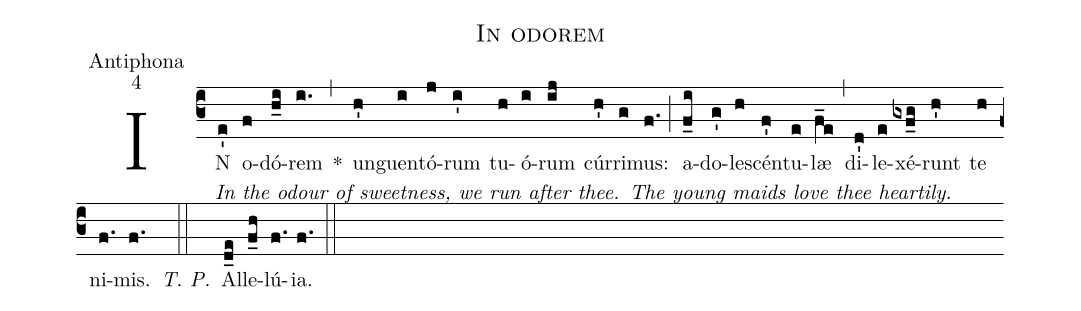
name:In odorem;
office-part:Antiphona;
mode:4;
%%
(c3) IN[In the odour of sweetness, we run after thee. The young maids love thee heartily.](e') o(f)dó(h_i)rem(i.) *(,) un(h')guen(i)tó(j)rum(i') tu(h)ó(i)rum(ij) cúr(h')ri(g)mus:(f.) (;) a(f_i)do(g')le(h)scén(f')tu(e)læ(f_e) (,) di(d')le(e)xé(gxf_g)runt(h') te(h) ni(f.)mis.(f.) <i>T. P.</i>(::) Al(d_e)le(f_h)lú(f.)ia.(f.) (::)
